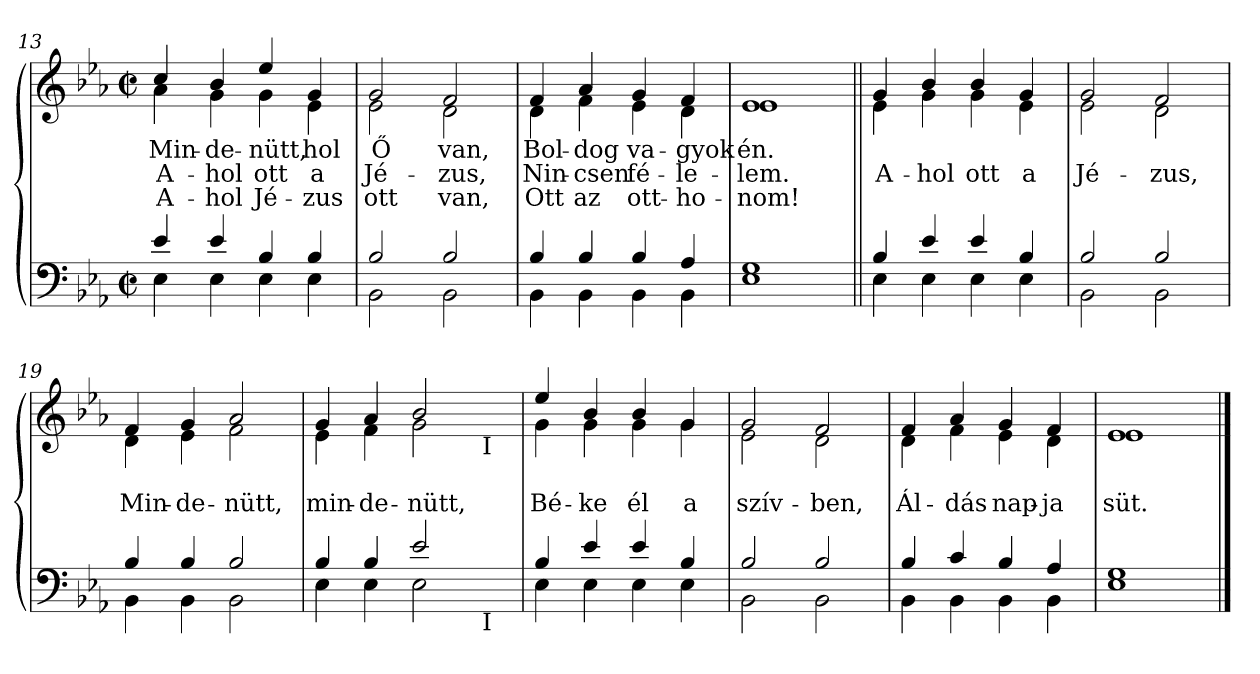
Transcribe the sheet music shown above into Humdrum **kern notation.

**kern	**kern	**text	**text	**text
*part2	*part1	*part1	*part1	*part1
*staff2	*staff1	*staff1	*staff1	*staff1
!!LO:LB:g=z
*clefF4	*clefG2	*	*	*
*k[b-e-a-]	*k[b-e-a-]	*	*	*
*E-:	*E-:	*	*	*
*M2/2	*M2/2	*	*	*
*met(c|)	*met(c|)	*	*	*
=13	=13	=13	=13	=13
*^	*	*	*	*
!	!	!	!LO:LY:b	!LO:LY:b	!LO:LY:b
*	*	*^	*	*	*
4e-/	4E-\	4cc/	4a-\	Min-	A-	A-
!	!	!	!	!LO:LY:b	!LO:LY:b	!LO:LY:b
4e-/	4E-\	4b-/	4g\	-de-	-hol	-hol
!	!	!	!	!LO:LY:b	!LO:LY:b	!LO:LY:b
4B-/	4E-\	4ee-/	4g\	-nütt,	ott	Jé-
!	!	!	!	!LO:LY:b	!LO:LY:b	!LO:LY:b
4B-/	4E-\	4g/	4e-\	hol	a	-zus
=14	=14	=14	=14	=14	=14	=14
!	!	!	!	!LO:LY:b	!LO:LY:b	!LO:LY:b
2B-/	2BB-\	2g/	2e-\	Ő	Jé-	ott
!	!	!	!	!LO:LY:b	!LO:LY:b	!LO:LY:b
2B-/	2BB-\	2f/	2d\	van,	-zus,	van,
=15	=15	=15	=15	=15	=15	=15
!	!	!	!	!LO:LY:b	!LO:LY:b	!LO:LY:b
4B-/	4BB-\	4f/	4d\	Bol-	Nin-	Ott
!	!	!	!	!LO:LY:b	!LO:LY:b	!LO:LY:b
4B-/	4BB-\	4a-/	4f\	-dog	-csen	az
!	!	!	!	!LO:LY:b	!LO:LY:b	!LO:LY:b
4B-/	4BB-\	4g/	4e-\	va-	fé-	ott-
!	!	!	!	!LO:LY:b	!LO:LY:b	!LO:LY:b
4A-/	4BB-\	4f/	4d\	-gyok	-le-	-ho-
=16	=16	=16	=16	=16	=16	=16
!	!	!	!	!LO:LY:b	!LO:LY:b	!LO:LY:b
1G	1E-	1e-	1e-	én.	-lem.	-nom!
=17||	=17||	=17||	=17||	=17||	=17||	=17||
!	!	!	!	!	!LO:LY:b	!
4B-/	4E-\	4g/	4e-\	.	A-	.
!	!	!	!	!	!LO:LY:b	!
4e-/	4E-\	4b-/	4g\	.	-hol	.
!	!	!	!	!	!LO:LY:b	!
4e-/	4E-\	4b-/	4g\	.	ott	.
!	!	!	!	!	!LO:LY:b	!
4B-/	4E-\	4g/	4e-\	.	a	.
=18	=18	=18	=18	=18	=18	=18
!	!	!	!	!	!LO:LY:b	!
2B-/	2BB-\	2g/	2e-\	.	Jé-	.
!	!	!	!	!	!LO:LY:b	!
2B-/	2BB-\	2f/	2d\	.	-zus,	.
!!LO:LB:g=z	!!
=19	=19	=19	=19	=19	=19	=19
!	!	!	!	!	!LO:LY:b	!
4B-/	4BB-\	4f/	4d\	.	Min-	.
!	!	!	!	!	!LO:LY:b	!
4B-/	4BB-\	4g/	4e-\	.	-de-	.
!	!	!	!	!	!LO:LY:b	!
2B-/	2BB-\	2a-/	2f\	.	-nütt,	.
*	*	*v	*v	*	*	*
=20	=20	=20	=20	=20	=20
*	*	*^	*	*	*
!	!	!	!	!	!LO:LY:b	!
*	*^	*	*^	*	*	*
4B-/	4E-\	2ryy	4g/	4e-\	2ryy	.	min-	.
!	!	!	!	!	!	!	!LO:LY:b	!
4B-/	4E-\	.	4a-/	4f\	.	.	-de-	.
!	!	!	!	!	!	!	!LO:LY:b	!
2e-/	2E-\	4ryy	2b-/	2g\	4ryy	.	-nütt,	.
.	.	16ryy	.	.	16ryy	.	.	.
!	!	!	!	!	!LO:TX:b:t=I	!	!	!
!	!	!LO:TX:b:t=I	!	!	!	!	!	!
.	.	8.ryy	.	.	8.ryy	.	.	.
*	*v	*v	*	*	*	*	*	*
*	*	*v	*v	*v	*	*	*
=21	=21	=21	=21	=21	=21
*	*^	*^	*	*	*
*	*	*	*	*^	*	*	*
!	!	!	!	!	!	!	!LO:LY:b	!
*	*v	*v	*	*	*	*	*	*
*	*	*	*v	*v	*	*	*
4B-/	4E-\	4ee-/	4g\	.	Bé-	.
!	!	!	!	!	!LO:LY:b	!
4e-/	4E-\	4b-/	4g\	.	-ke	.
!	!	!	!	!	!LO:LY:b	!
4e-/	4E-\	4b-/	4g\	.	él	.
!	!	!	!	!	!LO:LY:b	!
4B-/	4E-\	4g/	4g\	.	a	.
=22	=22	=22	=22	=22	=22	=22
!	!	!	!	!	!LO:LY:b	!
2B-/	2BB-\	2g/	2e-\	.	szív-	.
!	!	!	!	!	!LO:LY:b	!
2B-/	2BB-\	2f/	2d\	.	-ben,	.
=23	=23	=23	=23	=23	=23	=23
!	!	!	!	!	!LO:LY:b	!
4B-/	4BB-\	4f/	4d\	.	Ál-	.
!	!	!	!	!	!LO:LY:b	!
4c/	4BB-\	4a-/	4f\	.	-dás	.
!	!	!	!	!	!LO:LY:b	!
4B-/	4BB-\	4g/	4e-\	.	nap-	.
!	!	!	!	!	!LO:LY:b	!
4A-/	4BB-\	4f/	4d\	.	-ja	.
=24	=24	=24	=24	=24	=24	=24
!	!	!	!	!	!LO:LY:b	!
1G	1E-	1e-	1e-	.	süt.	.
*v	*v	*	*	*	*	*
*	*v	*v	*	*	*
==	==	==	==	==
*-	*-	*-	*-	*-
